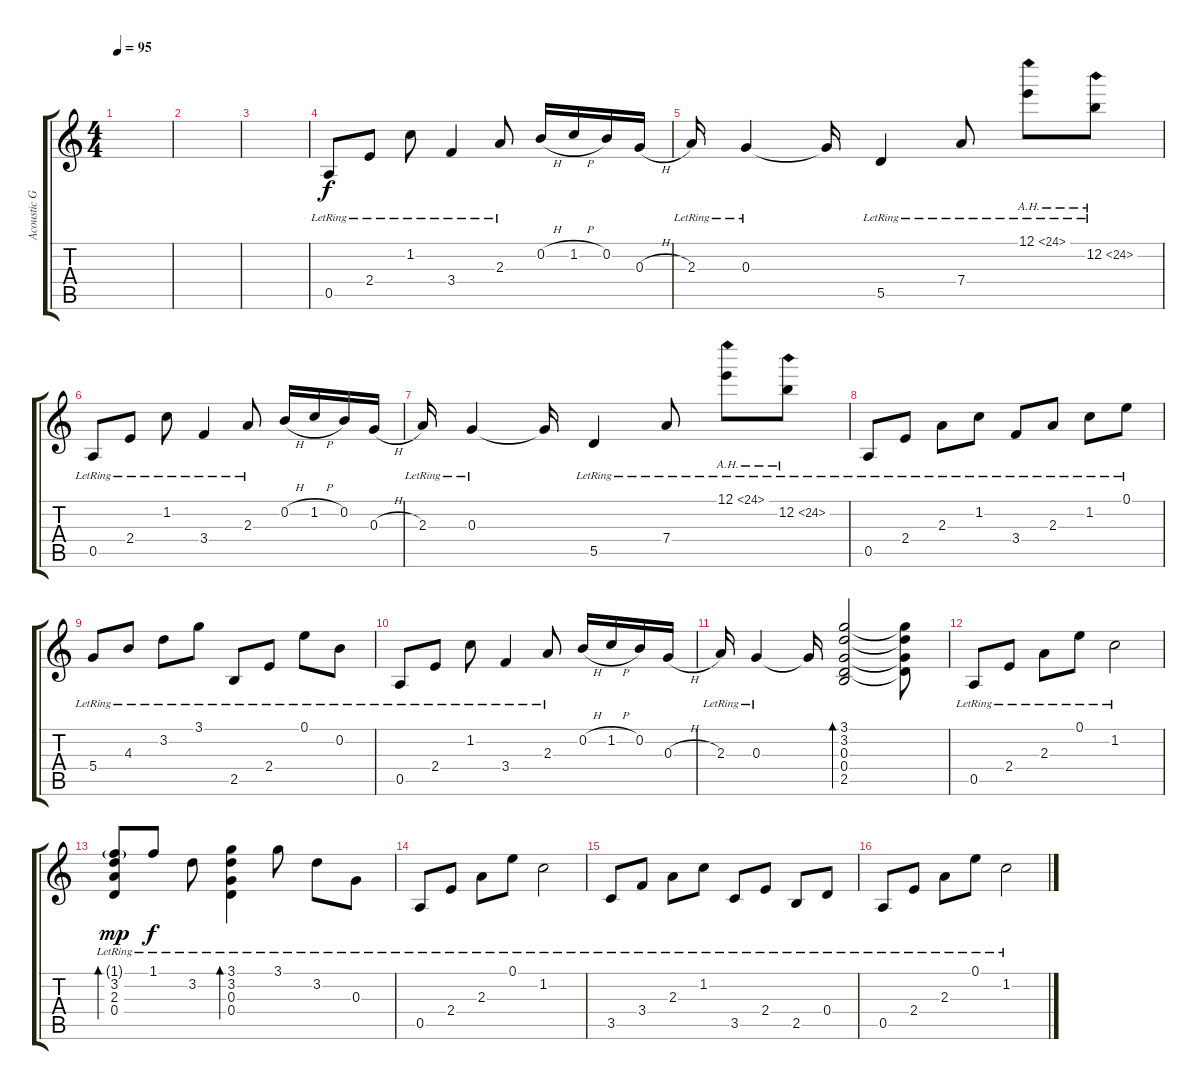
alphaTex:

\track ("Acoustic Guitar" "Acoustic G") {instrument acousticguitarsteel}
\staff {score tabs}
\tuning (E4 B3 G3 D3 A2 E2) {hide}
\ts (4 4)
\tempo 95
\clef g2
\ks c
|
|
|
0.5{lr}.8 2.4{lr}.8 1.2{lr}.8 3.4{lr}.4 2.3{lr}.8 0.2{h}.16 1.2{h}.16 0.2.16 0.3{h}.16 |
2.3{lr}.16 0.3{lr}.4 0.3{t}.16 5.5{lr}.4 7.4{lr}.8 12.1{ah 12 lr}.8 12.2{ah 12 lr}.8 |
0.5{lr}.8 2.4{lr}.8 1.2{lr}.8 3.4{lr}.4 2.3{lr}.8 0.2{h}.16 1.2{h}.16 0.2.16 0.3{h}.16 |
2.3{lr}.16 0.3{lr}.4 0.3{t}.16 5.5{lr}.4 7.4{lr}.8 12.1{ah 12 lr}.8 12.2{ah 12 lr}.8 |
0.5{lr}.8 2.4{lr}.8 2.3{lr}.8 1.2{lr}.8 3.4{lr}.8 2.3{lr}.8 1.2{lr}.8 0.1{lr}.8 |
5.4{lr}.8 4.3{lr}.8 3.2{lr}.8 3.1{lr}.8 2.5{lr}.8 2.4{lr}.8 0.1{lr}.8 0.2{lr}.8 |
0.5{lr}.8 2.4{lr}.8 1.2{lr}.8 3.4{lr}.4 2.3{lr}.8 0.2{h}.16 1.2{h}.16 0.2.16 0.3{h}.16 |
2.3{lr}.16 0.3{lr}.4 0.3{t}.16 (3.1 3.2 0.3 0.4 2.5).2{bd 60} (3.1{t} 3.2{t} 0.3{t} 0.4{t}).8 |
0.5{lr}.8 2.4{lr}.8 2.3{lr}.8 0.1{lr}.8 1.2{lr}.2 |
(1.1{g lr} 3.2{lr} 2.3{lr} 0.4{lr}).8{bd 120 dy mp} 1.1{lr}.8{dy f} 3.2{lr}.8 (3.1{lr} 3.2{lr} 0.3{lr} 0.4{lr}).4{bd 120} 3.1{lr}.8 3.2{lr}.8 0.3{lr}.8 |
0.5{lr}.8 2.4{lr}.8 2.3{lr}.8 0.1{lr}.8 1.2{lr}.2 |
3.5{lr}.8 3.4{lr}.8 2.3{lr}.8 1.2{lr}.8 3.5{lr}.8 2.4{lr}.8 2.5{lr}.8 0.4{lr}.8 |
0.5{lr}.8 2.4{lr}.8 2.3{lr}.8 0.1{lr}.8 1.2{lr}.2
